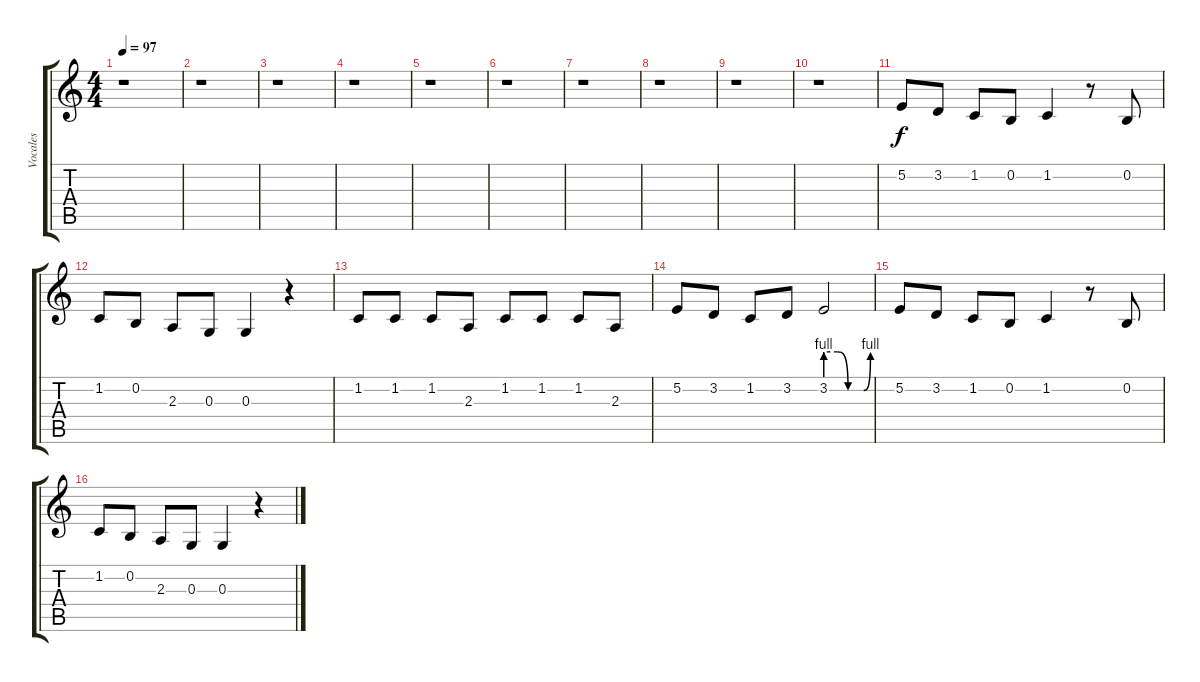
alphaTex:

\track ("Vocales" "Vocales") {instrument lead6voice}
\staff {score tabs}
\tuning (E4 B3 G3 D3 A2 E2) {hide}
\ts (4 4)
\tempo 97
\clef g2
\ks c
r.1{dy f} |
r.1 |
r.1 |
r.1 |
r.1 |
r.1 |
r.1 |
r.1 |
r.1 |
r.1 |
5.2.8 3.2.8 1.2.8 0.2.8 1.2.4 r.8 0.2.8 |
1.2.8 0.2.8 2.3.8 0.3.8 0.3.4 r.4 |
1.2.8 1.2.8 1.2.8 2.3.8 1.2.8 1.2.8 1.2.8 2.3.8 |
5.2.8 3.2.8 1.2.8 3.2.8 3.2{be (custom 0 4 16 4 30 0 42 0 51 0 60 4)}.2 |
5.2.8 3.2.8 1.2.8 0.2.8 1.2.4 r.8 0.2.8 |
1.2.8 0.2.8 2.3.8 0.3.8 0.3.4 r.4
